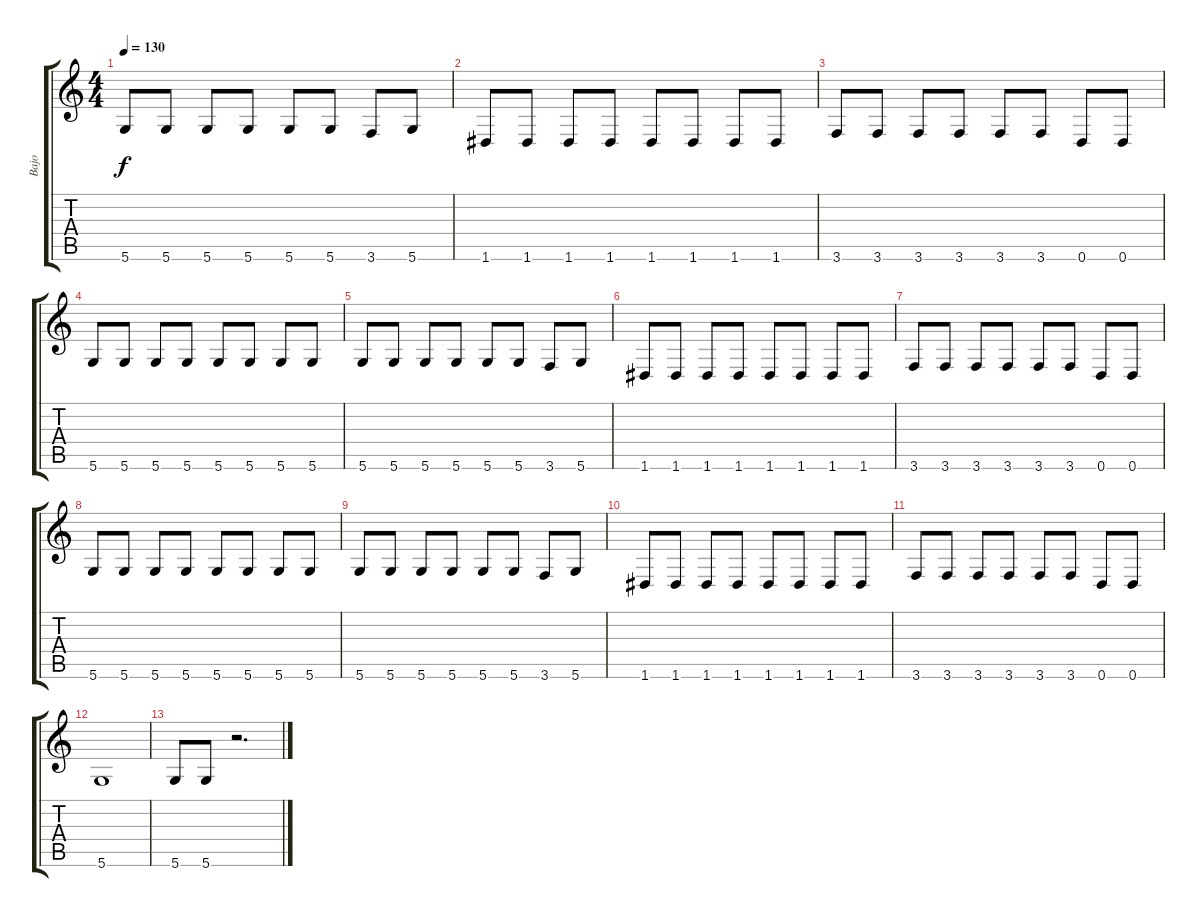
\track ("Bajo" "Bajo") {instrument electricbasspick}
\staff {score tabs}
\tuning (D4 A3 F3 C3 G2 D2) {hide}
\ts (4 4)
\tempo 130
\clef g2
\ks c
5.6.8{dy f} 5.6.8 5.6.8 5.6.8 5.6.8 5.6.8 3.6.8 5.6.8 |
1.6.8 1.6.8 1.6.8 1.6.8 1.6.8 1.6.8 1.6.8 1.6.8 |
3.6.8 3.6.8 3.6.8 3.6.8 3.6.8 3.6.8 0.6.8 0.6.8 |
5.6.8 5.6.8 5.6.8 5.6.8 5.6.8 5.6.8 5.6.8 5.6.8 |
5.6.8 5.6.8 5.6.8 5.6.8 5.6.8 5.6.8 3.6.8 5.6.8 |
1.6.8 1.6.8 1.6.8 1.6.8 1.6.8 1.6.8 1.6.8 1.6.8 |
3.6.8 3.6.8 3.6.8 3.6.8 3.6.8 3.6.8 0.6.8 0.6.8 |
5.6.8 5.6.8 5.6.8 5.6.8 5.6.8 5.6.8 5.6.8 5.6.8 |
5.6.8 5.6.8 5.6.8 5.6.8 5.6.8 5.6.8 3.6.8 5.6.8 |
1.6.8 1.6.8 1.6.8 1.6.8 1.6.8 1.6.8 1.6.8 1.6.8 |
3.6.8 3.6.8 3.6.8 3.6.8 3.6.8 3.6.8 0.6.8 0.6.8 |
5.6.1 |
5.6.8 5.6.8 r.2{d}
